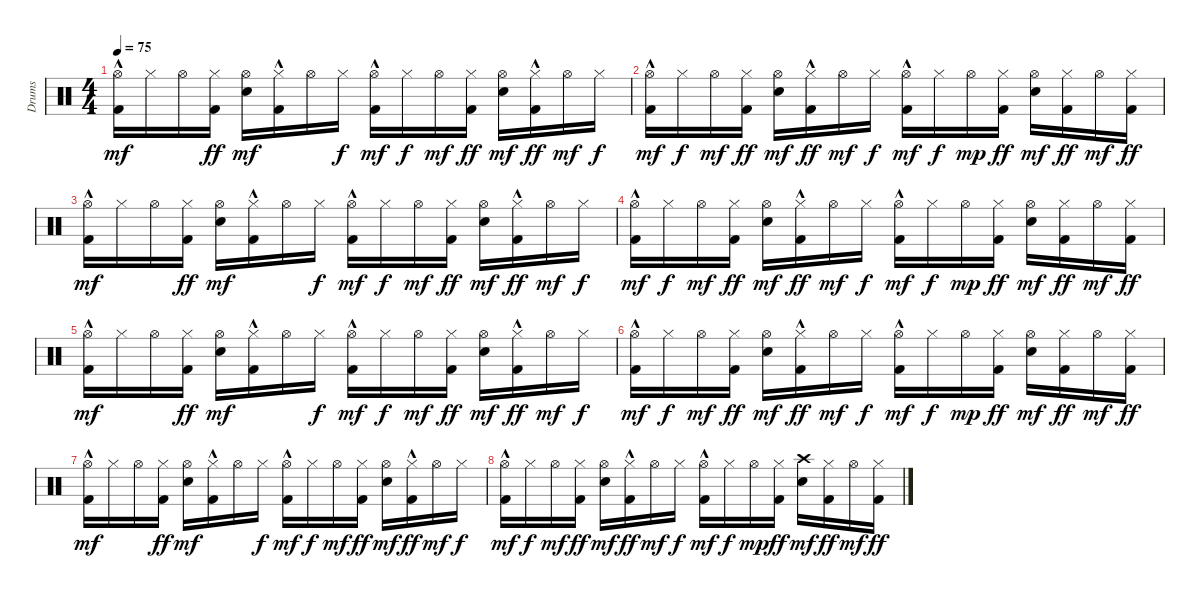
\track ("Drums " "Drums ") {instrument percussion}
\staff {score}
\articulation defaults
\ts (4 4)
\tempo 75
\clef neutral
\ks c
("Kick (hit) 2"{hac} "Hi-Hat (open)").16{dy mf} "Hi-Hat (closed)".16 "Hi-Hat (open)".16 ("Kick (hit) 2" "Hi-Hat (closed)").16{dy ff} ("Electric Snare (hit)" "Hi-Hat (open)").16{dy mf} ("Kick (hit) 2"{hac} "Hi-Hat (closed)").16 "Hi-Hat (open)".16 "Hi-Hat (closed)".16{dy f} ("Kick (hit) 2"{hac} "Hi-Hat (open)").16{dy mf} "Hi-Hat (closed)".16{dy f} "Hi-Hat (open)".16{dy mf} ("Kick (hit) 2" "Hi-Hat (closed)").16{dy ff} ("Electric Snare (hit)" "Hi-Hat (open)").16{dy mf} ("Kick (hit) 2"{hac} "Hi-Hat (closed)").16{dy ff} "Hi-Hat (open)".16{dy mf} "Hi-Hat (closed)".16{dy f} |
("Kick (hit) 2"{hac} "Hi-Hat (open)").16{dy mf} "Hi-Hat (closed)".16{dy f} "Hi-Hat (open)".16{dy mf} ("Kick (hit) 2" "Hi-Hat (closed)").16{dy ff} ("Electric Snare (hit)" "Hi-Hat (open)").16{dy mf} ("Kick (hit) 2"{hac} "Hi-Hat (closed)").16{dy ff} "Hi-Hat (open)".16{dy mf} "Hi-Hat (closed)".16{dy f} ("Kick (hit) 2"{hac} "Hi-Hat (open)").16{dy mf} "Hi-Hat (closed)".16{dy f} "Hi-Hat (open)".16{dy mp} ("Kick (hit) 2" "Hi-Hat (closed)").16{dy ff} ("Electric Snare (hit)" "Hi-Hat (open)").16{dy mf} ("Kick (hit) 2" "Hi-Hat (closed)").16{dy ff} "Hi-Hat (open)".16{dy mf} ("Kick (hit) 2" "Hi-Hat (closed)").16{dy ff} |
("Kick (hit) 2"{hac} "Hi-Hat (open)").16{dy mf} "Hi-Hat (closed)".16 "Hi-Hat (open)".16 ("Kick (hit) 2" "Hi-Hat (closed)").16{dy ff} ("Electric Snare (hit)" "Hi-Hat (open)").16{dy mf} ("Kick (hit) 2"{hac} "Hi-Hat (closed)").16 "Hi-Hat (open)".16 "Hi-Hat (closed)".16{dy f} ("Kick (hit) 2"{hac} "Hi-Hat (open)").16{dy mf} "Hi-Hat (closed)".16{dy f} "Hi-Hat (open)".16{dy mf} ("Kick (hit) 2" "Hi-Hat (closed)").16{dy ff} ("Electric Snare (hit)" "Hi-Hat (open)").16{dy mf} ("Kick (hit) 2"{hac} "Hi-Hat (closed)").16{dy ff} "Hi-Hat (open)".16{dy mf} "Hi-Hat (closed)".16{dy f} |
("Kick (hit) 2"{hac} "Hi-Hat (open)").16{dy mf} "Hi-Hat (closed)".16{dy f} "Hi-Hat (open)".16{dy mf} ("Kick (hit) 2" "Hi-Hat (closed)").16{dy ff} ("Electric Snare (hit)" "Hi-Hat (open)").16{dy mf} ("Kick (hit) 2"{hac} "Hi-Hat (closed)").16{dy ff} "Hi-Hat (open)".16{dy mf} "Hi-Hat (closed)".16{dy f} ("Kick (hit) 2"{hac} "Hi-Hat (open)").16{dy mf} "Hi-Hat (closed)".16{dy f} "Hi-Hat (open)".16{dy mp} ("Kick (hit) 2" "Hi-Hat (closed)").16{dy ff} ("Electric Snare (hit)" "Hi-Hat (open)").16{dy mf} ("Kick (hit) 2" "Hi-Hat (closed)").16{dy ff} "Hi-Hat (open)".16{dy mf} ("Kick (hit) 2" "Hi-Hat (closed)").16{dy ff} |
("Kick (hit) 2"{hac} "Hi-Hat (open)").16{dy mf} "Hi-Hat (closed)".16 "Hi-Hat (open)".16 ("Kick (hit) 2" "Hi-Hat (closed)").16{dy ff} ("Electric Snare (hit)" "Hi-Hat (open)").16{dy mf} ("Kick (hit) 2"{hac} "Hi-Hat (closed)").16 "Hi-Hat (open)".16 "Hi-Hat (closed)".16{dy f} ("Kick (hit) 2"{hac} "Hi-Hat (open)").16{dy mf} "Hi-Hat (closed)".16{dy f} "Hi-Hat (open)".16{dy mf} ("Kick (hit) 2" "Hi-Hat (closed)").16{dy ff} ("Electric Snare (hit)" "Hi-Hat (open)").16{dy mf} ("Kick (hit) 2"{hac} "Hi-Hat (closed)").16{dy ff} "Hi-Hat (open)".16{dy mf} "Hi-Hat (closed)".16{dy f} |
("Kick (hit) 2"{hac} "Hi-Hat (open)").16{dy mf} "Hi-Hat (closed)".16{dy f} "Hi-Hat (open)".16{dy mf} ("Kick (hit) 2" "Hi-Hat (closed)").16{dy ff} ("Electric Snare (hit)" "Hi-Hat (open)").16{dy mf} ("Kick (hit) 2"{hac} "Hi-Hat (closed)").16{dy ff} "Hi-Hat (open)".16{dy mf} "Hi-Hat (closed)".16{dy f} ("Kick (hit) 2"{hac} "Hi-Hat (open)").16{dy mf} "Hi-Hat (closed)".16{dy f} "Hi-Hat (open)".16{dy mp} ("Kick (hit) 2" "Hi-Hat (closed)").16{dy ff} ("Electric Snare (hit)" "Hi-Hat (open)").16{dy mf} ("Kick (hit) 2" "Hi-Hat (closed)").16{dy ff} "Hi-Hat (open)".16{dy mf} ("Kick (hit) 2" "Hi-Hat (closed)").16{dy ff} |
("Kick (hit) 2"{hac} "Hi-Hat (open)").16{dy mf} "Hi-Hat (closed)".16 "Hi-Hat (open)".16 ("Kick (hit) 2" "Hi-Hat (closed)").16{dy ff} ("Electric Snare (hit)" "Hi-Hat (open)").16{dy mf} ("Kick (hit) 2"{hac} "Hi-Hat (closed)").16 "Hi-Hat (open)".16 "Hi-Hat (closed)".16{dy f} ("Kick (hit) 2"{hac} "Hi-Hat (open)").16{dy mf} "Hi-Hat (closed)".16{dy f} "Hi-Hat (open)".16{dy mf} ("Kick (hit) 2" "Hi-Hat (closed)").16{dy ff} ("Electric Snare (hit)" "Hi-Hat (open)").16{dy mf} ("Kick (hit) 2"{hac} "Hi-Hat (closed)").16{dy ff} "Hi-Hat (open)".16{dy mf} "Hi-Hat (closed)".16{dy f} |
("Kick (hit) 2"{hac} "Hi-Hat (open)").16{dy mf} "Hi-Hat (closed)".16{dy f} "Hi-Hat (open)".16{dy mf} ("Kick (hit) 2" "Hi-Hat (closed)").16{dy ff} ("Electric Snare (hit)" "Hi-Hat (open)").16{dy mf} ("Kick (hit) 2"{hac} "Hi-Hat (closed)").16{dy ff} "Hi-Hat (open)".16{dy mf} "Hi-Hat (closed)".16{dy f} ("Kick (hit) 2"{hac} "Hi-Hat (open)").16{dy mf} "Hi-Hat (closed)".16{dy f} "Hi-Hat (open)".16{dy mp} ("Kick (hit) 2" "Hi-Hat (closed)").16{dy ff} ("Electric Snare (hit)" "Crash high (hit)").16{dy mf} ("Kick (hit) 2" "Hi-Hat (closed)").16{dy ff} "Hi-Hat (open)".16{dy mf} ("Kick (hit) 2" "Hi-Hat (closed)").16{dy ff}
